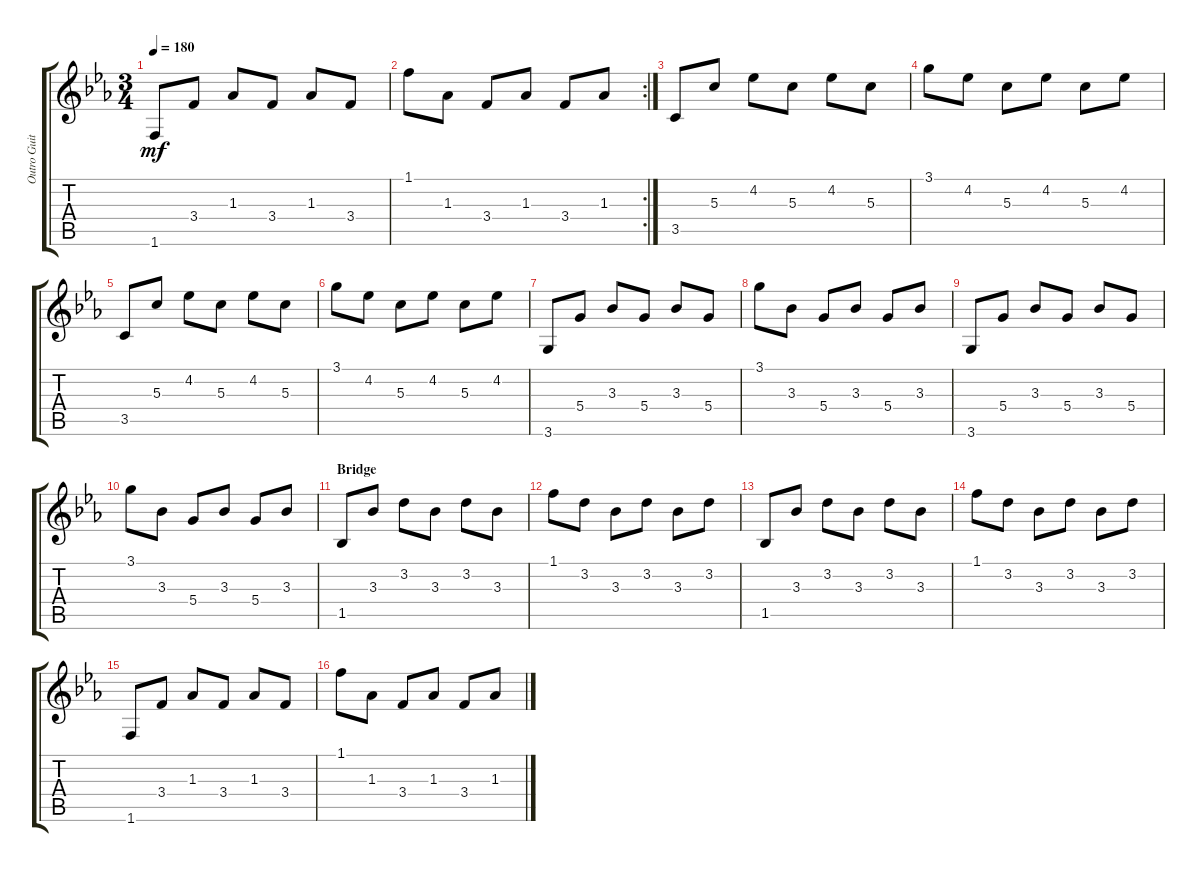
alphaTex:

\track ("Outro Guitar" "Outro Guit") {instrument acousticguitarnylon}
\staff {score tabs}
\tuning (E4 B3 G3 D3 A2 E2) {hide}
\ts (3 4)
\tempo 180
\clef g2
\ks cminor
1.6.8{dy mf} 3.4.8 1.3.8 3.4.8 1.3.8 3.4.8 |
\rc 2
1.1.8 1.3.8 3.4.8 1.3.8 3.4.8 1.3.8 |
3.5.8 5.3.8 4.2.8 5.3.8 4.2.8 5.3.8 |
3.1.8 4.2.8 5.3.8 4.2.8 5.3.8 4.2.8 |
3.5.8 5.3.8 4.2.8 5.3.8 4.2.8 5.3.8 |
3.1.8 4.2.8 5.3.8 4.2.8 5.3.8 4.2.8 |
3.6.8 5.4.8 3.3.8 5.4.8 3.3.8 5.4.8 |
3.1.8 3.3.8 5.4.8 3.3.8 5.4.8 3.3.8 |
3.6.8 5.4.8 3.3.8 5.4.8 3.3.8 5.4.8 |
3.1.8 3.3.8 5.4.8 3.3.8 5.4.8 3.3.8 |
\section ("" "Bridge")
1.5.8 3.3.8 3.2.8 3.3.8 3.2.8 3.3.8 |
1.1.8 3.2.8 3.3.8 3.2.8 3.3.8 3.2.8 |
1.5.8 3.3.8 3.2.8 3.3.8 3.2.8 3.3.8 |
1.1.8 3.2.8 3.3.8 3.2.8 3.3.8 3.2.8 |
1.6.8 3.4.8 1.3.8 3.4.8 1.3.8 3.4.8 |
1.1.8 1.3.8 3.4.8 1.3.8 3.4.8 1.3.8
